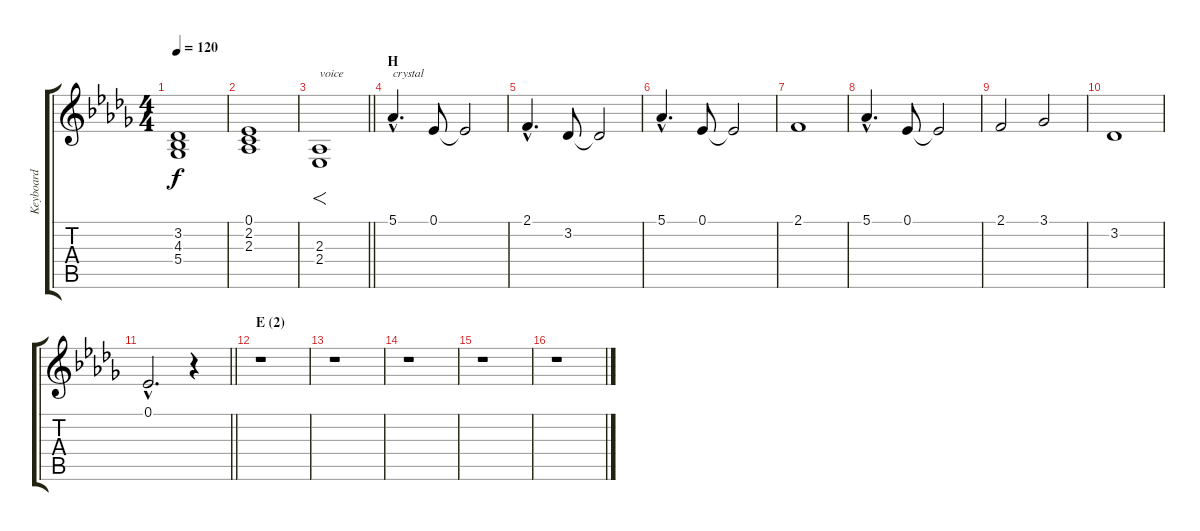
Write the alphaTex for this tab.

\track ("Keyboard" "Keyboard") {instrument electricgrandpiano}
\staff {score tabs}
\tuning (Eb4 Bb3 Gb3 Db3 Ab2 Eb2) {hide}
\ts (4 4)
\tempo 120
\clef g2
\ks db
(3.2 4.3 5.4).1{dy f} |
(0.1 2.2 2.3).1 |
\barLineRight lightlight
(2.3 2.4).1{f txt "voice" instrument lead6voice} |
\section ("" "H")
5.1{hac}.4{d txt "crystal" instrument fx3crystal} 0.1.8 0.1{t}.2 |
2.1{hac}.4{d} 3.2.8 3.2{t}.2 |
5.1{hac}.4{d} 0.1.8 0.1{t}.2 |
2.1.1 |
5.1{hac}.4{d} 0.1.8 0.1{t}.2 |
2.1.2 3.1.2 |
3.2.1 |
\barLineRight lightlight
0.1{hac}.2{d} r.4 |
\section ("" "E (2)")
r.1 |
r.1 |
r.1 |
r.1 |
r.1
